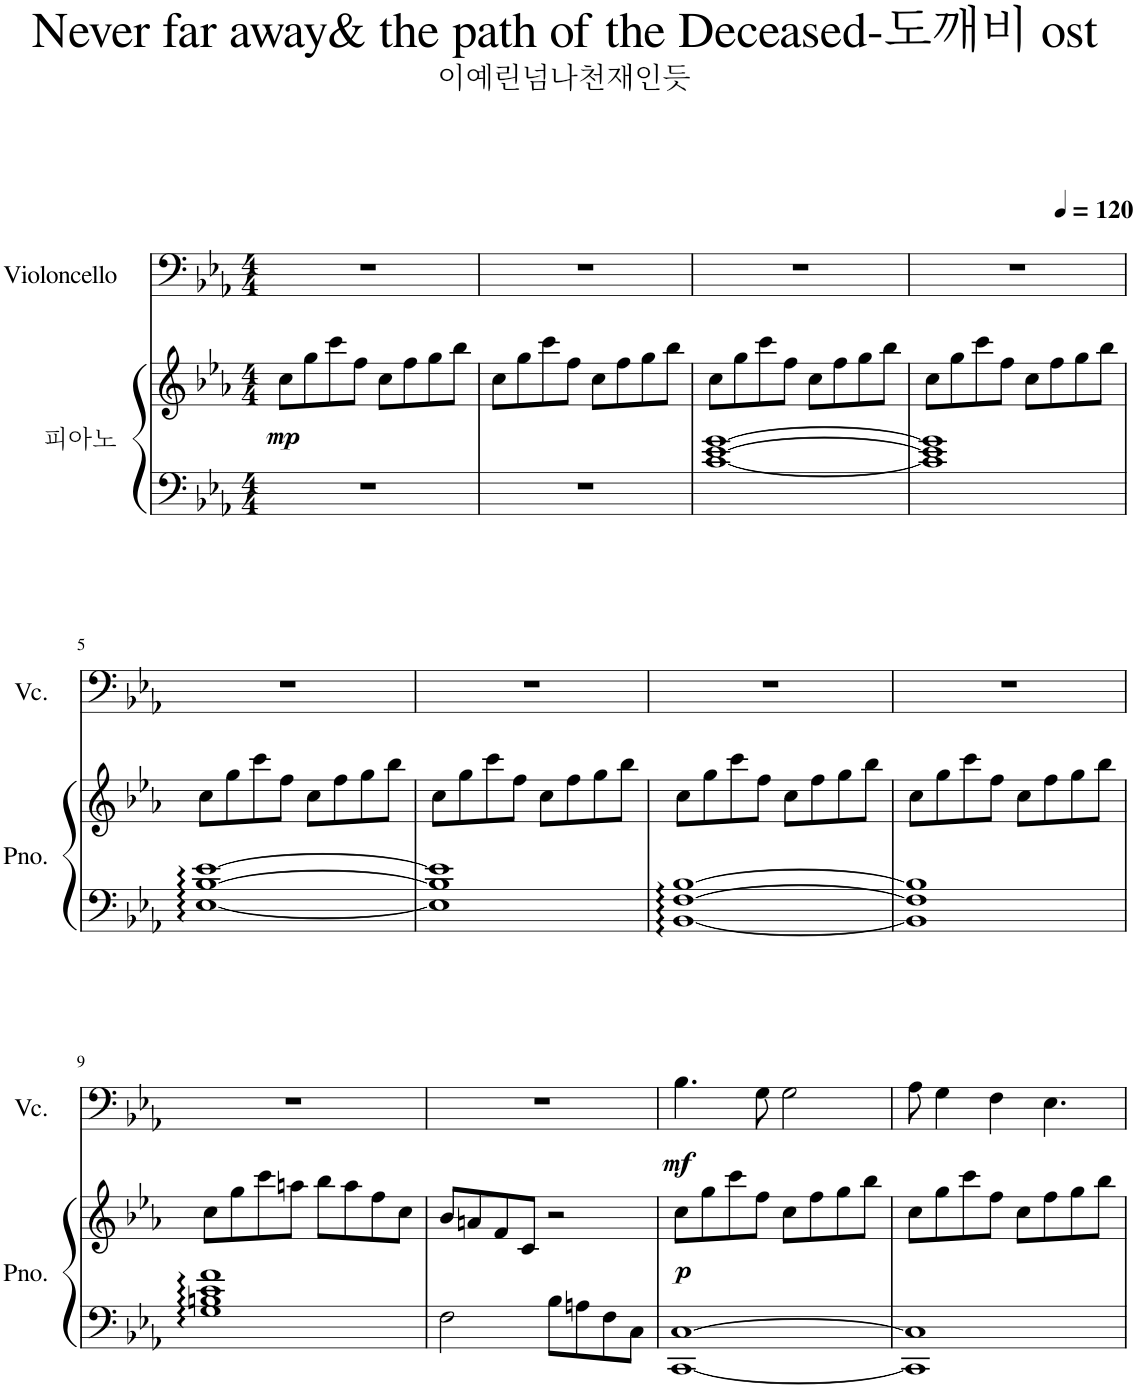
**kern	**kern	**dynam	**kern	**dynam
*part2	*part2	*part2	*part1	*part1
*staff3	*staff2	*staff2/3	*staff1	*staff1
*I"피아노	*	*	*I"Violoncello	*
*	*	*	*I'Vc.	*
*clefF4	*clefG2	*	*clefF4	*
*k[b-e-a-]	*k[b-e-a-]	*	*k[b-e-a-]	*
*M4/4	*M4/4	*	*M4/4	*
=1	=1	=1	=1	=1
!	!	!LO:DY:b	!	!
1r	8cc\L	mp	1r	.
.	8gg\	.	.	.
.	8ccc\	.	.	.
.	8ff\J	.	.	.
.	8cc\L	.	.	.
.	8ff\	.	.	.
.	8gg\	.	.	.
.	8bb-\J	.	.	.
=2	=2	=2	=2	=2
1r	8cc\L	.	1r	.
.	8gg\	.	.	.
.	8ccc\	.	.	.
.	8ff\J	.	.	.
.	8cc\L	.	.	.
.	8ff\	.	.	.
.	8gg\	.	.	.
.	8bb-\J	.	.	.
=3	=3	=3	=3	=3
*	*	*	*MM120	*
[1c [1e- [1g	8cc\L	.	1r	.
.	8gg\	.	.	.
.	8ccc\	.	.	.
.	8ff\J	.	.	.
.	8cc\L	.	.	.
.	8ff\	.	.	.
.	8gg\	.	.	.
.	8bb-\J	.	.	.
=4	=4	=4	=4	=4
1c] 1e-] 1g]	8cc\L	.	1r	.
.	8gg\	.	.	.
.	8ccc\	.	.	.
.	8ff\J	.	.	.
.	8cc\L	.	.	.
.	8ff\	.	.	.
.	8gg\	.	.	.
.	8bb-\J	.	.	.
!!LO:LB:g=z
=5	=5	=5	=5	=5
[1E- [1B- [1e-	8cc\L	.	1r	.
.	8gg\	.	.	.
.	8ccc\	.	.	.
.	8ff\J	.	.	.
.	8cc\L	.	.	.
.	8ff\	.	.	.
.	8gg\	.	.	.
.	8bb-\J	.	.	.
=6	=6	=6	=6	=6
1E-] 1B-] 1e-]	8cc\L	.	1r	.
.	8gg\	.	.	.
.	8ccc\	.	.	.
.	8ff\J	.	.	.
.	8cc\L	.	.	.
.	8ff\	.	.	.
.	8gg\	.	.	.
.	8bb-\J	.	.	.
=7	=7	=7	=7	=7
[1BB- [1F [1B-	8cc\L	.	1r	.
.	8gg\	.	.	.
.	8ccc\	.	.	.
.	8ff\J	.	.	.
.	8cc\L	.	.	.
.	8ff\	.	.	.
.	8gg\	.	.	.
.	8bb-\J	.	.	.
=8	=8	=8	=8	=8
1BB-] 1F] 1B-]	8cc\L	.	1r	.
.	8gg\	.	.	.
.	8ccc\	.	.	.
.	8ff\J	.	.	.
.	8cc\L	.	.	.
.	8ff\	.	.	.
.	8gg\	.	.	.
.	8bb-\J	.	.	.
!!LO:LB:g=z
=9	=9	=9	=9	=9
1F 1An 1c 1f	8cc\L	.	1r	.
.	8gg\	.	.	.
.	8ccc\	.	.	.
.	8aan\J	.	.	.
.	8bb-\L	.	.	.
.	8aa\	.	.	.
.	8ff\	.	.	.
.	8cc\J	.	.	.
=10	=10	=10	=10	=10
2F\	8b-/L	.	1r	.
.	8an/	.	.	.
.	8f/	.	.	.
.	8c/J	.	.	.
8B-\L	2r	.	.	.
8An\	.	.	.	.
8F\	.	.	.	.
8C\J	.	.	.	.
=11	=11	=11	=11	=11
!	!	!LO:DY:b	!	!LO:DY:b
[1CC [1C	8cc\L	p	4.B-\	mf
.	8gg\	.	.	.
.	8ccc\	.	.	.
.	8ff\J	.	8G\	.
.	8cc\L	.	2G\	.
.	8ff\	.	.	.
.	8gg\	.	.	.
.	8bb-\J	.	.	.
=12	=12	=12	=12	=12
1CC] 1C]	8cc\L	.	8A-\	.
.	8gg\	.	4G\	.
.	8ccc\	.	.	.
.	8ff\J	.	4F\	.
.	8cc\L	.	.	.
.	8ff\	.	4.E-\	.
.	8gg\	.	.	.
.	8bb-\J	.	.	.
=	=	=	=	=
*-	*-	*-	*-	*-
